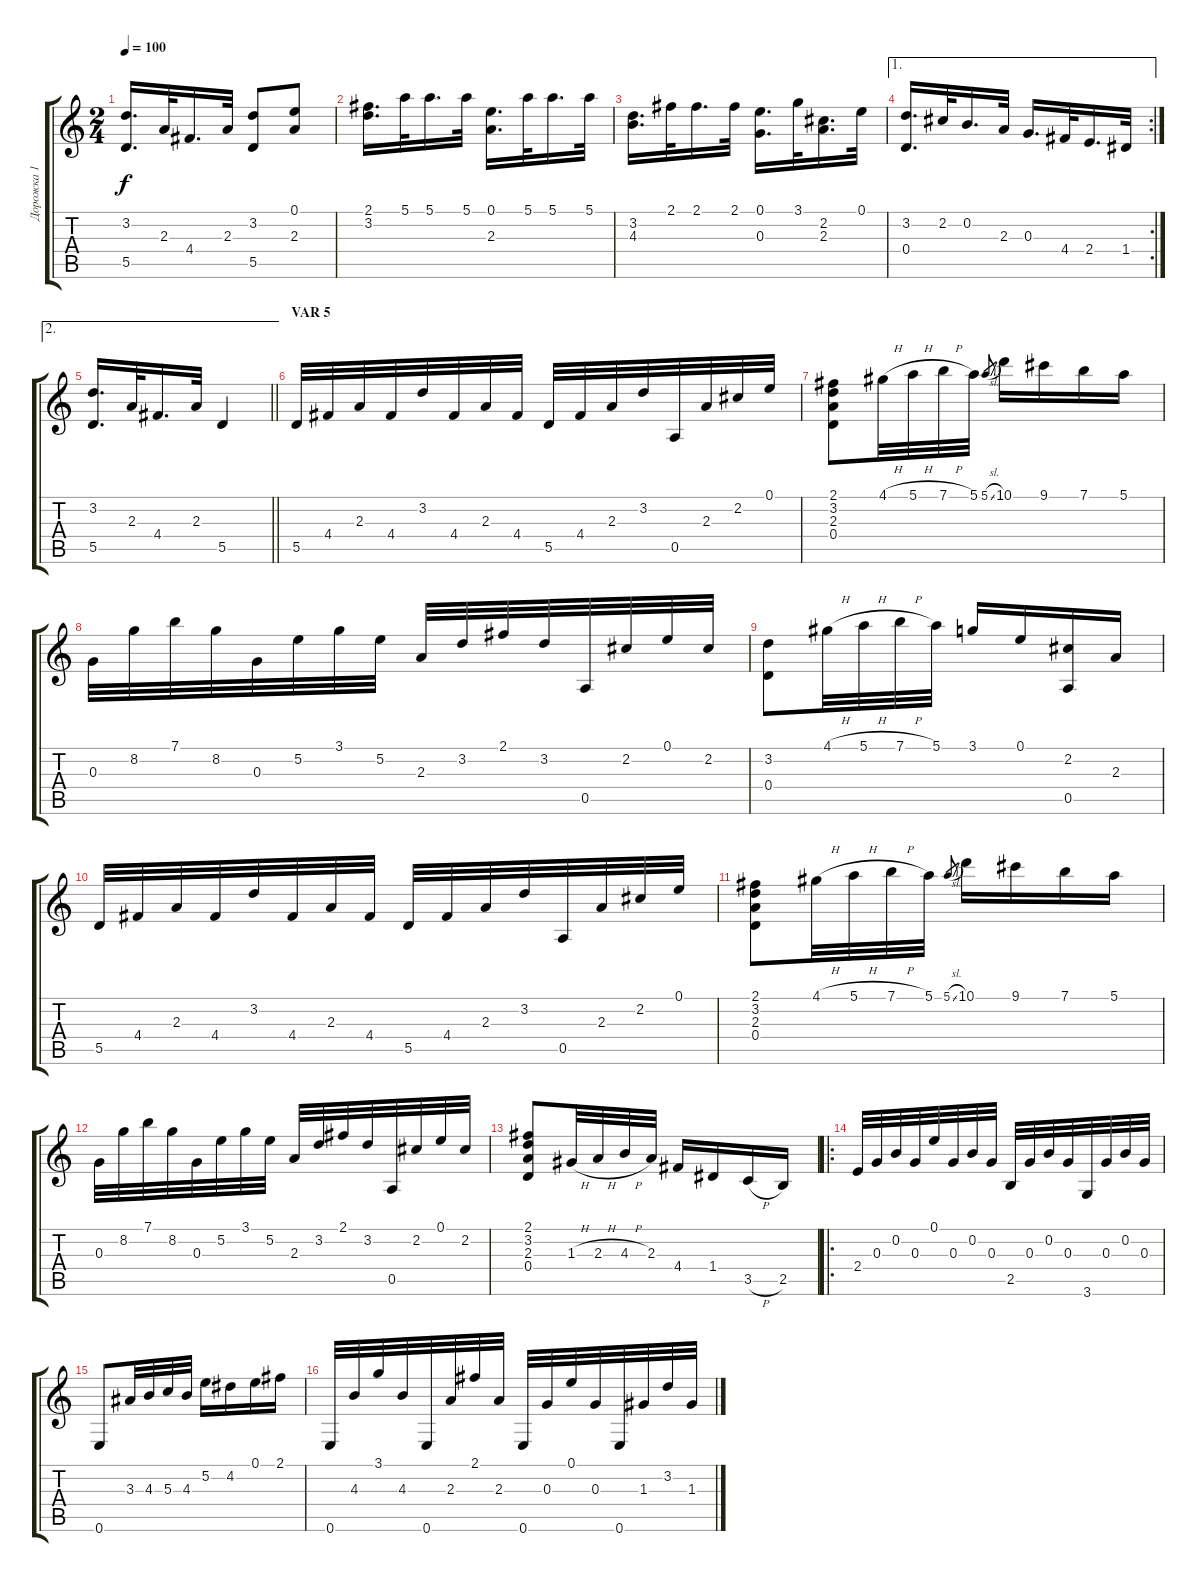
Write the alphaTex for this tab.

\track ("Дорожка 1" "Дорожка 1") {instrument acousticguitarnylon}
\staff {score tabs}
\tuning (E4 B3 G3 D3 A2 E2) {hide}
\ts (2 4)
\tempo 100
\clef g2
\ks c
(3.2 5.5).16{d dy f} 2.3.32 4.4.16{d} 2.3.32 (3.2 5.5).8 (0.1 2.3).8 |
(2.1 3.2).16{d} 5.1.32 5.1.16{d} 5.1.32 (0.1 2.3).16{d} 5.1.32 5.1.16{d} 5.1.32 |
(3.2 4.3).16{d} 2.1.32 2.1.16{d} 2.1.32 (0.1 0.3).16{d} 3.1.32 (2.2 2.3).16{d} 0.1.32 |
\ae 1
\rc 2
(3.2 0.4).16{d} 2.2.32 0.2.16{d} 2.3.32 0.3.16{d} 4.4.32 2.4.16{d} 1.4.32 |
\ae 2
\barLineRight lightlight
(3.2 5.5).16{d} 2.3.32 4.4.16{d} 2.3.32 5.5.4 |
\section ("" "VAR 5")
5.5.32 4.4.32 2.3.32 4.4.32 3.2.32 4.4.32 2.3.32 4.4.32 5.5.32 4.4.32 2.3.32 3.2.32 0.5.32 2.3.32 2.2.32 0.1.32 |
(2.1 3.2 2.3 0.4).8 4.1{h}.32 5.1{h}.32 7.1{h}.32 5.1.32 5.1{sl}.8{gr} 10.1.16 9.1.16 7.1.16 5.1.16 |
0.3.32 8.2.32 7.1.32 8.2.32 0.3.32 5.2.32 3.1.32 5.2.32 2.3.32 3.2.32 2.1.32 3.2.32 0.5.32 2.2.32 0.1.32 2.2.32 |
(3.2 0.4).8 4.1{h}.32 5.1{h}.32 7.1{h}.32 5.1.32 3.1.16 0.1.16 (2.2 0.5).16 2.3.16 |
5.5.32 4.4.32 2.3.32 4.4.32 3.2.32 4.4.32 2.3.32 4.4.32 5.5.32 4.4.32 2.3.32 3.2.32 0.5.32 2.3.32 2.2.32 0.1.32 |
(2.1 3.2 2.3 0.4).8 4.1{h}.32 5.1{h}.32 7.1{h}.32 5.1.32 5.1{sl}.8{gr} 10.1.16 9.1.16 7.1.16 5.1.16 |
0.3.32 8.2.32 7.1.32 8.2.32 0.3.32 5.2.32 3.1.32 5.2.32 2.3.32 3.2.32 2.1.32 3.2.32 0.5.32 2.2.32 0.1.32 2.2.32 |
(2.1 3.2 2.3 0.4).8 1.3{h}.32 2.3{h}.32 4.3{h}.32 2.3.32 4.4.16 1.4.16 3.5{h}.16 2.5.16 |
\ro
2.4.32 0.3.32 0.2.32 0.3.32 0.1.32 0.3.32 0.2.32 0.3.32 2.5.32 0.3.32 0.2.32 0.3.32 3.6.32 0.3.32 0.2.32 0.3.32 |
0.6.8 3.3.32 4.3.32 5.3.32 4.3.32 5.2.16 4.2.16 0.1.16 2.1.16 |
0.6.32 4.3.32 3.1.32 4.3.32 0.6.32 2.3.32 2.1.32 2.3.32 0.6.32 0.3.32 0.1.32 0.3.32 0.6.32 1.3.32 3.2.32 1.3.32
